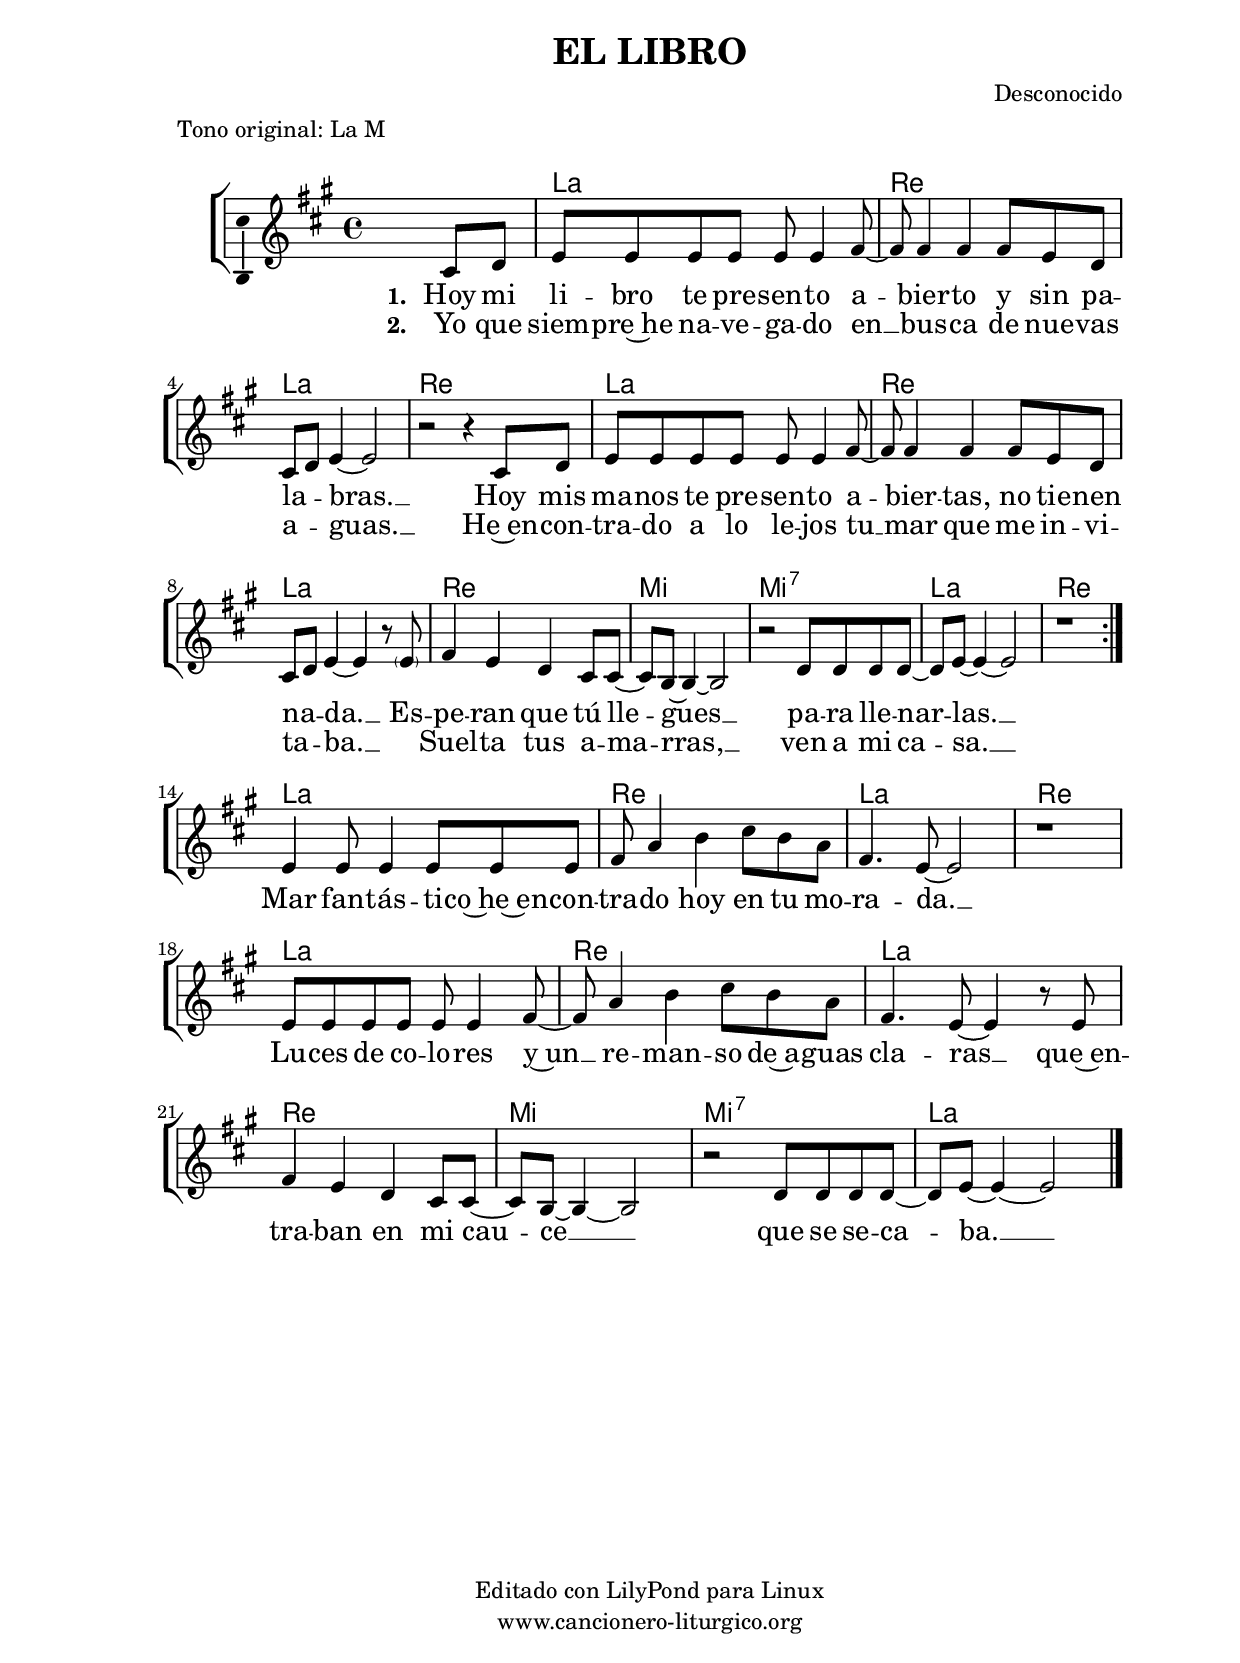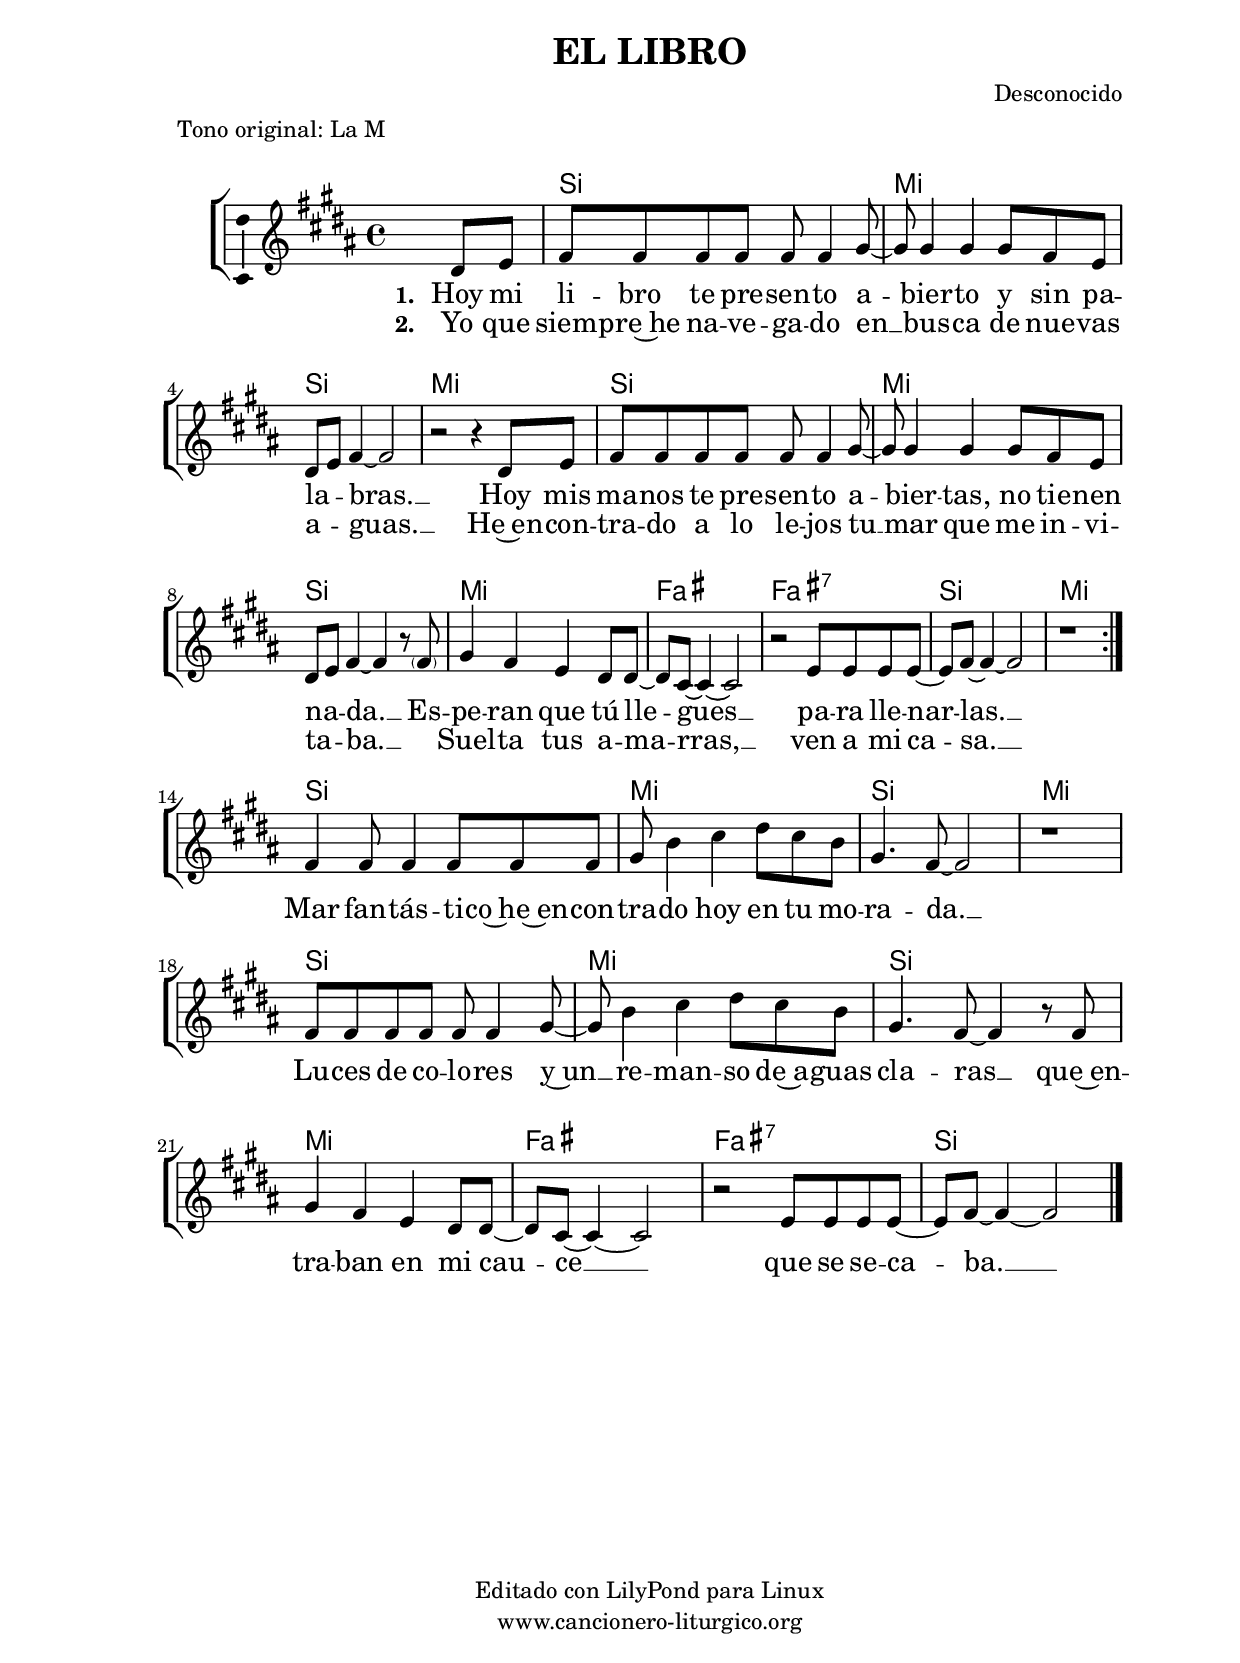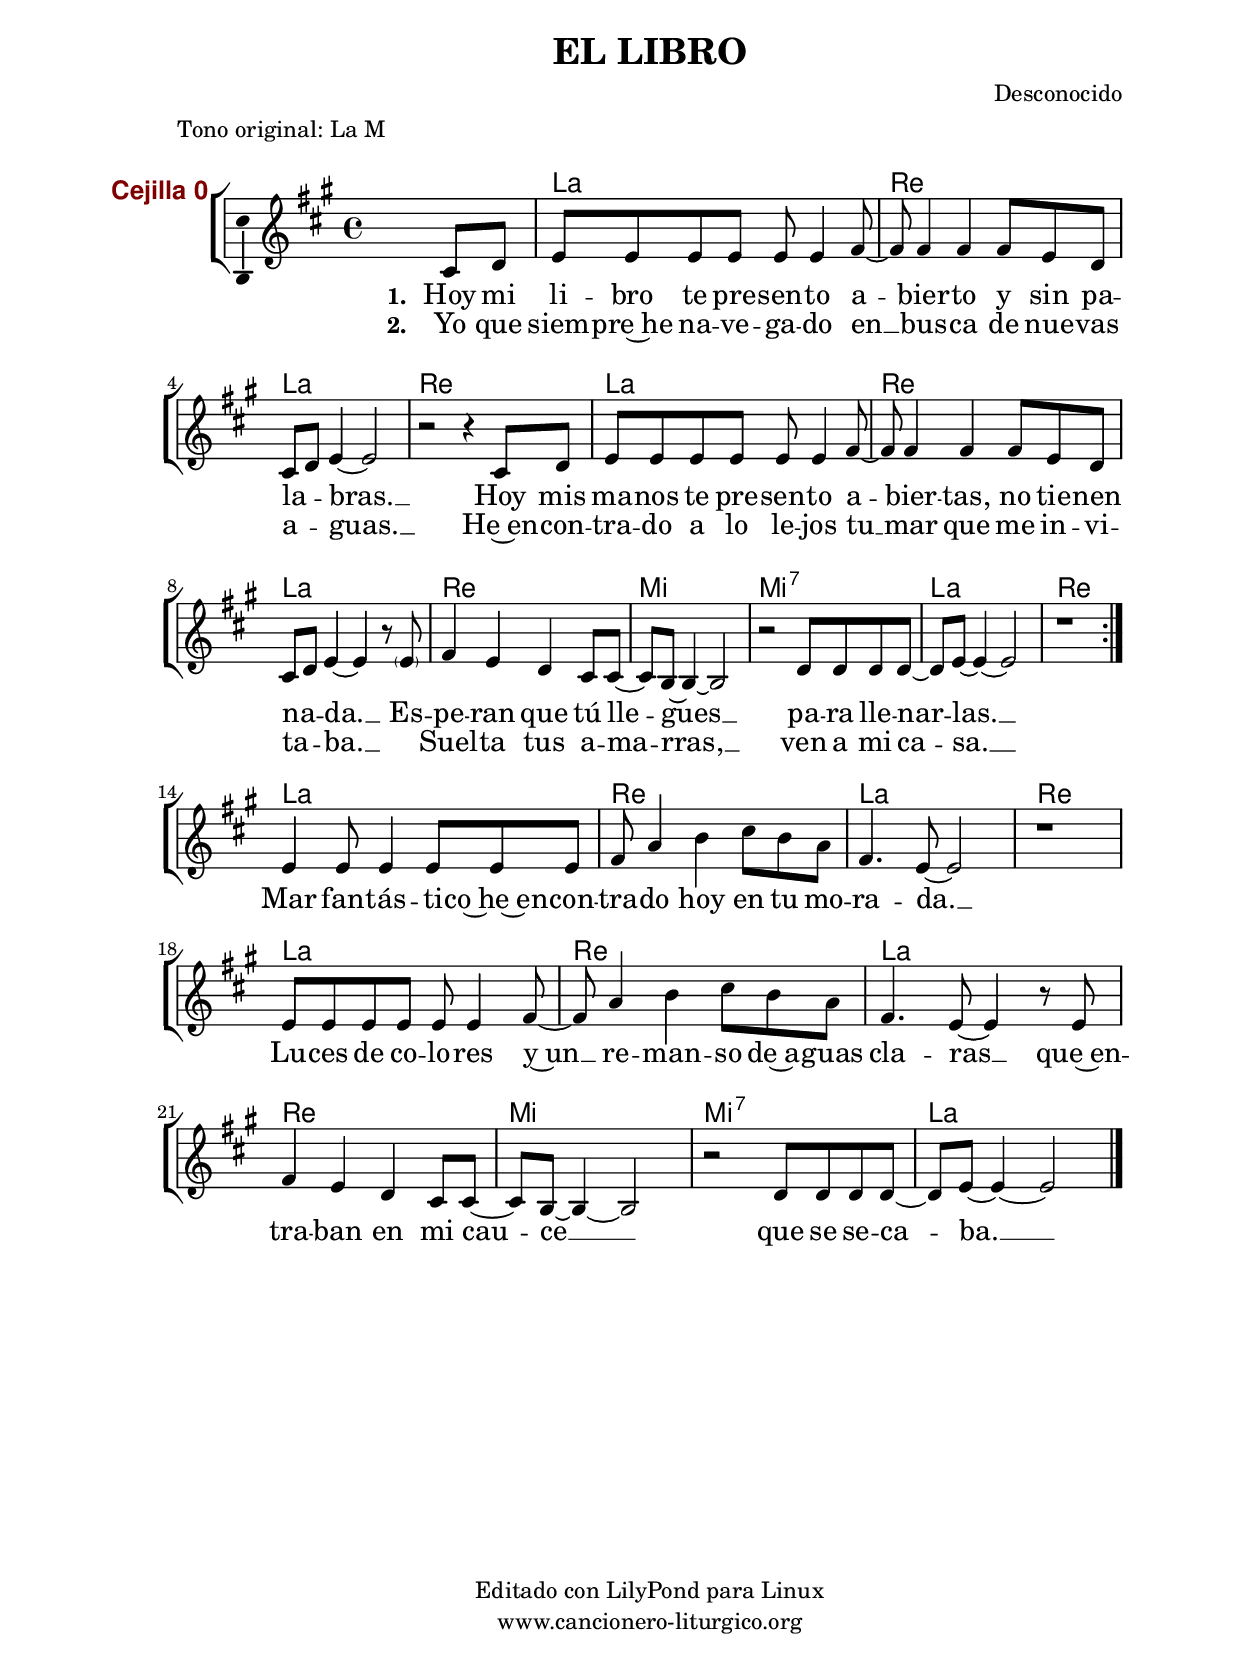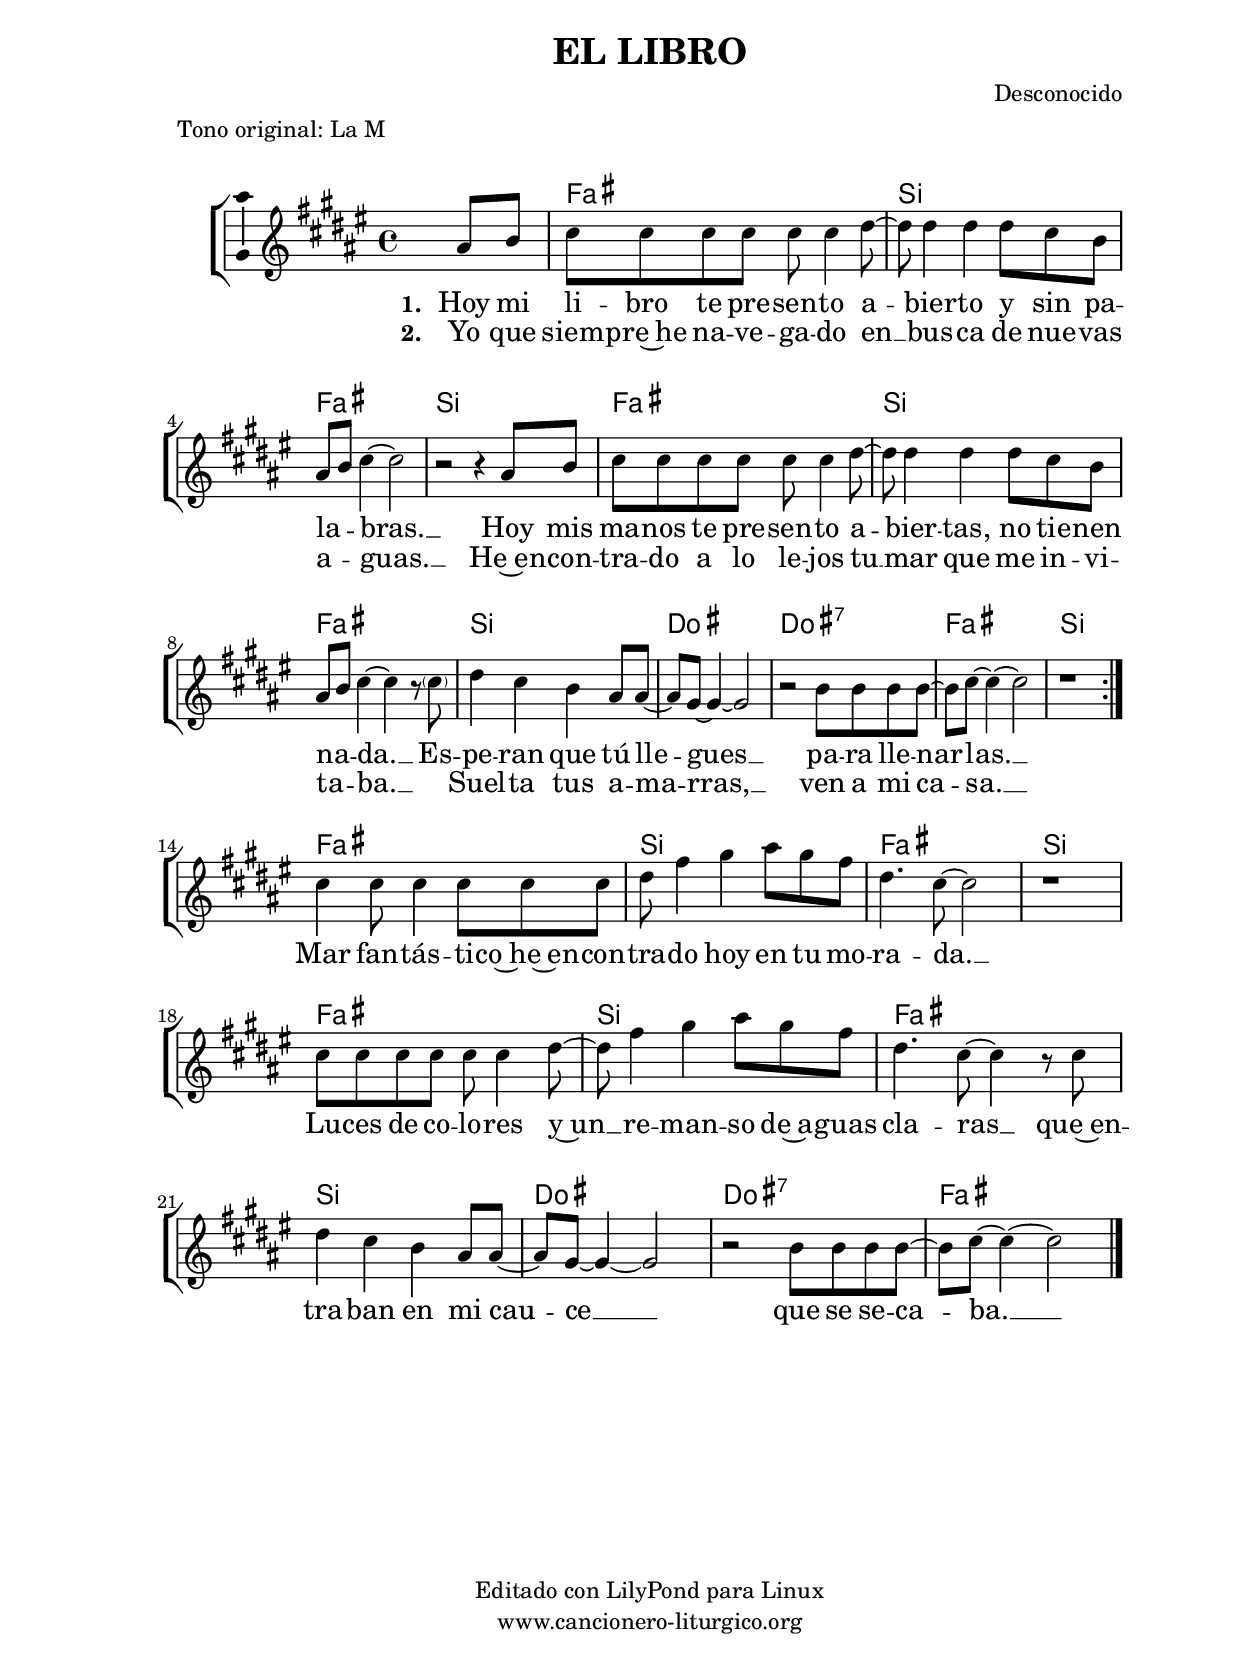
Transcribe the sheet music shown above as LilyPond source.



%versión de lilypond para la que se ha escrito esta partitura:
\version "2.16.0"

	%Tamaño papel
	#(set-default-paper-size "a4")
	%Tamaño partitura
	#(set-global-staff-size 20)
	%No responde al pulsar sobre una nota
	#(ly:set-option 'point-and-click #f)

%parámetros del encabezamiento:
\header {
	title = "EL LIBRO"
	subtitle = ""
	composer = "Desconocido"
	poet = ""
	meter = "Tono original: La M"
	arranger = ""
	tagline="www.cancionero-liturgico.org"
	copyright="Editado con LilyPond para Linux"
	tiempo = ""
	usos = "Comunión, Gracias"
	letra = ""
	}

%parámetros asociados al papel:
\paper  {
	oddHeaderMarkup = \markup {\fill-line { \on-the-fly #not-first-page \fromproperty #'header:title \on-the-fly #not-first-page \fromproperty #'header:composer }}
	evenHeaderMarkup = \markup {\fill-line { \fromproperty #'header:composer \fromproperty #'header:title }}
	#(set-paper-size "a4")
	print-page-number = ##f
	first-page-number = 1
	print-first-page-number = ##f
%	head-separation = 3.0 \cm
	top-margin = 2.0 \cm
	bottom-margin = 0.5\cm
%%%	bottom-margin = 0.0\cm
	left-margin = 3.0 \cm
	line-width = 16.0 \cm 
	indent = 8\mm
	interscoreline = 2.\mm
	between-system-space = 15\mm
%	para que las partituras no llenen la hoja:
	ragged-bottom = ##t
%	idem para la última hoja:
	ragged-last-bottom = ##f
%	para que las partituras llenen el ancho del papel:
	ragged-last = ##f
	after-title-space = 2.5 \cm
%page-count=1
%system-count=8

	%Flexible Vertical Spacing
%	markup-markup-spacing =
%	#'((basic-distance . 15) (minimum-distance . 15) (padding . 3))
	markup-system-spacing =
	#'((basic-distance . 15) (minimum-distance . 15) (padding . 3))
	system-system-spacing =
	#'((basic-distance . 15) (minimum-distance . 15) (padding . 3))
	score-system-spacing =
	#'((basic-distance . 15) (minimum-distance . 15) (padding . 5))
%	top-system-spacing = % header
%	#'((basic-distance . 8) (minimum-distance . 0) (padding . 0))
%	top-markup-spacing =
%	#'((basic-distance . 20) (minimum-distance . 20) (padding . 0))
	last-bottom-spacing = % footer
	#'((basic-distance . 5) (minimum-distance . 5) (padding . 0))
%	score-markup-spacing =
%	#'((basic-distance . 16) (minimum-distance . 13) (padding . 0))

	}


%parámetros que afectan a toda la partitura:
global =  {
	%clave de sol (G):
	\clef G
	%armadura:
%	\transpose a bes
	\key a \major
	\tempo 4=130
	\set Score.tempoHideNote = ##t
	}


acordes = {
	\italianChords
	\chordmode {
%	\transpose a bes
{

s1
a1 d a d a d a d e e:7 a d
a1 d a d a d a d e e:7 a

	}
	}
}


melodia = 
%\transpose a bes
{
	\relative c'{

	\time 4/4

s2 s4 cis8 d
e8 e e e e e4 fis8~
fis8 fis4 fis fis8 e d
cis8 d e4~e2

r2 r4 cis8 d
e8 e e e e e4 fis8~
fis8 fis4 fis fis8 e d
cis8 d e4~e4 r8 \parenthesize e8
fis4 e d cis8 cis~
cis8 b~b4~b2
r2 d8 d d d~
d8 e~e4~e2
r1

\bar":|"
\break

e4 e8 e4 e8 e e
fis8 a4 b cis8 b a
fis4. e8~e2
r1

e8 e e e e e4 fis8~
fis8 a4 b cis8 b a
fis4. e8~e4 r8 e8
fis4 e d cis8 cis~
cis8 b~b4~b2
r2 d8 d d d~
d8 e~e4~e2

	\bar "|."
	}
	}


texto = \lyricmode {
\set stanza =#"1. "
Hoy mi li -- bro te pre -- sen -- to
a -- bier -- to y sin pa -- la -- _ bras. __
Hoy mis ma -- nos te pre -- sen -- to a -- bier -- tas,
no tie -- nen na -- _ da. __
Es -- pe -- ran que tú lle -- gues __
pa -- ra lle -- nar -- las. __

Mar fan -- tás -- ti -- co~he~en -- con -- tra -- do
hoy en tu mo -- ra -- da. __
Lu -- ces de co -- lo -- res
y~un __ re -- man -- so
de~a -- guas cla -- ras __
que~en -- tra -- ban en mi cau -- ce __
que se se -- ca -- ba. __

	}

textodos = \lyricmode {

\set stanza =#"2. "
Yo que siem -- pre~he na -- ve -- ga -- do
en __ bus -- ca de nue -- vas a -- _ guas. __
He~en -- con -- tra -- do a lo le -- jos
tu __ mar que me in -- vi -- ta -- _ ba. __
"  " Suel -- ta tus a -- ma -- rras, __
ven a mi ca -- sa. __

}


acordesStaff = \context ChordNames = acordesStaff <<
	\set chordChanges = ##t
	\acordes
	>>


%%%%%%%%%%%%%%%%%%%%%%%%%%%%%%%%%%% CEJILLA %%%%%%%%%%%%%%%%%%%%%%%%%%%%%%%%%%%
acordescejilla = {
%%%	\override ChordNames.ChordName #'font-size = #-1
%%%	\override ChordNames.ChordName #'font-series = #'bold
	\transpose c c {
		\acordes
		}
	}

acordescejillaStaff = \context ChordNames = acordescejillaStaff <<
	\set Staff.instrumentName = \markup \with-color #darkred \larger \bold \sans "Cejilla 0"
	\set chordChanges = ##t
	\acordescejilla
	>>
%%%%%%%%%%%%%%%%%%%%%%%%%%%%%%%%%%% CEJILLA %%%%%%%%%%%%%%%%%%%%%%%%%%%%%%%%%%%


vozStaff = \context Voice = vozStaff
\with {\consists "Ambitus_engraver"}
<<
%	\set Staff.instrumentName = ""
%	\set Staff.shortInstrumentName = ""
%	\set Staff.midiInstrument = #"clarinet"
%	\set Staff.midiInstrument = #"cello"
	\set Staff.midiInstrument = #"flute"
%	\set Staff.midiInstrument = #"electric guitar (jazz)"
%	\set Staff.midiInstrument = #"english horn"
%	\set Staff.midiInstrument = #"violin"
%	\set Staff.midiInstrument = #"glockenspiel"
	\set Staff.midiMinimumVolume = #0.7
	\set Staff.midiMaximumVolume = #0.9
	\global
	\melodia
	>>


textoStaff = \context Lyrics = textoStaff <<
	\lyricsto vozStaff \texto
	>>

textodosStaff = \context Lyrics = textodosStaff <<
	\lyricsto vozStaff \textodos
	>>


\book {
	\score {
		\context ChoirStaff {
			\override StaffGroup.SystemStartBracket #'collapse-height = #1
			\override Score.SystemStartBar #'collapse-height = #1
			<<
			\acordesStaff
			\vozStaff
			\textoStaff
			\textodosStaff
			>>
			}
		\layout {
	    		\context {
				\Lyrics
				\override LyricText #'font-size = #2
				}
	   		 \context {
				\Score
				\override StaffSymbol #'staff-space = #(magstep +3)
				}
			}
		}
	\score {
		\unfoldRepeats
		\context ChoirStaff {
			<<
			\acordesStaff
			\vozStaff
			>>
			}
		\midi {
	  		\context {
	  			\Score
				tempoWholesPerMinute = #(ly:make-moment 70 4)
				}
			}
		}
	}


%Partitura para guitarra
#(define output-suffix "G")
\book {
	\score {
		\context ChoirStaff {
			\override StaffGroup.SystemStartBracket #'collapse-height = #1
			\override Score.SystemStartBar #'collapse-height = #1
			<<
			\acordescejillaStaff
			\vozStaff
			\textoStaff
			\textodosStaff
			>>
			}
		\layout {
%%%%%%%%%%%%%%%%%%%%%%%%%%%%%%%%%%% CEJILLA %%%%%%%%%%%%%%%%%%%%%%%%%%%%%%%%%%%
			\context {
				\ChordNames \consists Instrument_name_engraver
				}
%%%%%%%%%%%%%%%%%%%%%%%%%%%%%%%%%%% CEJILLA %%%%%%%%%%%%%%%%%%%%%%%%%%%%%%%%%%%
	    		\context {
				\Lyrics
				\override LyricText #'font-size = #2
				}
	   		 \context {
				\Score
				\override StaffSymbol #'staff-space = #(magstep +3)
				}
			}
		}
	}


#(define output-suffix "C")
\book {
	\score {
		\context ChoirStaff {
			\override StaffGroup.SystemStartBracket #'collapse-height = #1
			\override Score.SystemStartBar #'collapse-height = #1
\transpose c d
			<<
			\acordesStaff
			\vozStaff
			\textoStaff
			\textodosStaff
			>>
			}
		\layout {
	    		\context {
				\Lyrics
				\override LyricText #'font-size = #2
				}
	   		 \context {
				\Score
				\override StaffSymbol #'staff-space = #(magstep +3)
				}
			}
		}
	}


#(define output-suffix "S")
\book {
	\score {
		\context ChoirStaff {
			\override StaffGroup.SystemStartBracket #'collapse-height = #1
			\override Score.SystemStartBar #'collapse-height = #1
\transpose c a
			<<
			\acordesStaff
			\vozStaff
			\textoStaff
			\textodosStaff
			>>
			}
		\layout {
	    		\context {
				\Lyrics
				\override LyricText #'font-size = #2
				}
	   		 \context {
				\Score
				\override StaffSymbol #'staff-space = #(magstep +3)
				}
			}
		}
	}


